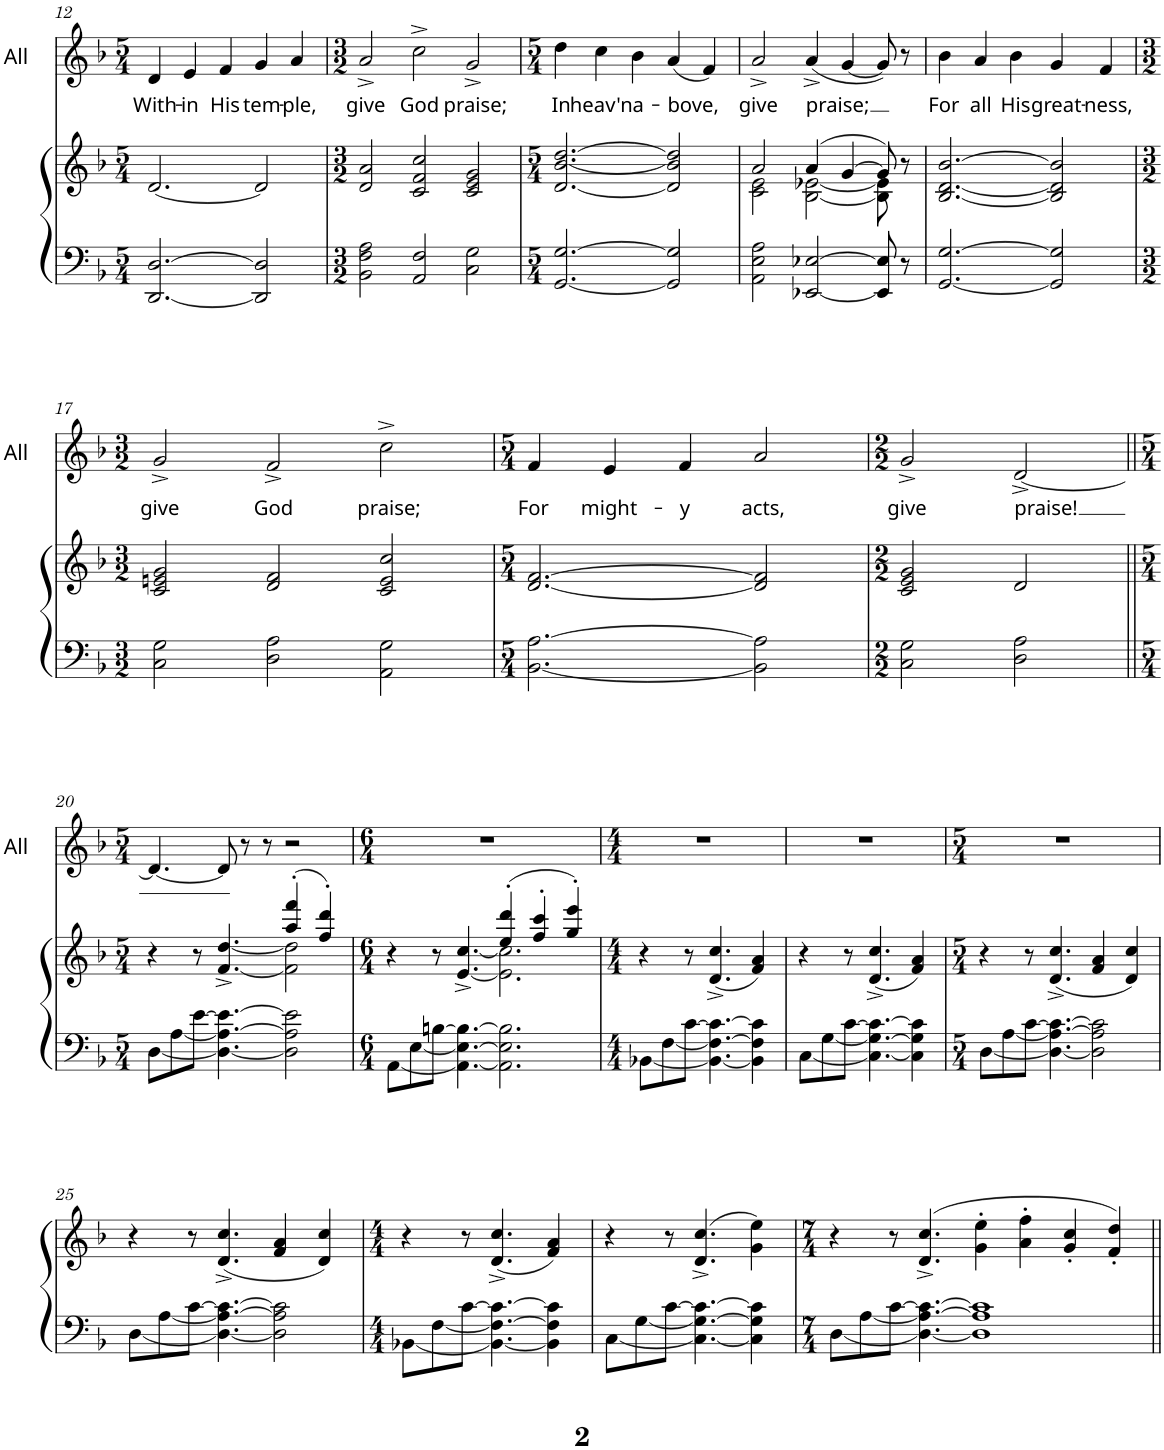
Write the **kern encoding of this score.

**kern	**kern	**kern	**text
*part2	*part2	*part1	*part1
*staff3	*staff2	*staff1	*staff1
*I"Harp	*	*I"All	*
*I'Hp	*	*I'All	*
!!LO:PB:g=z
*clefF4	*clefG2	*clefG2	*
*k[b-]	*k[b-]	*k[b-]	*
*M5/4	*M5/4	*M5/4	*
=12	=12	=12	=12
!	!	!	!LO:LY:b
[2.DD/ [2.D/	[2.d/	4d/	With-
!	!	!	!LO:LY:b
.	.	4e/	-in
!	!	!	!LO:LY:b
.	.	4f/	His
!	!	!	!LO:LY:b
2DD/] 2D/]	2d/]	4g/	tem-
!	!	!	!LO:LY:b
.	.	4a/	-ple,
=13	=13	=13	=13
*M3/2	*M3/2	*M3/2	*
!	!	!	!LO:LY:b
2BB-\ 2F\ 2A\	2d/ 2a/	2a^/	give
!	!	!	!LO:LY:b
2AA/ 2F/	2c/ 2f/ 2cc/	2cc^\	God
!	!	!	!LO:LY:b
2C\ 2G\	2c/ 2e/ 2g/	2g^/	praise;
=14	=14	=14	=14
*M5/4	*M5/4	*M5/4	*
!	!	!	!LO:LY:b
[2.GG/ [2.G/	[2.d/ [2.b-/ [2.dd/	4dd\	In
!	!	!	!LO:LY:b
.	.	4cc\	heav'n
!	!	!	!LO:LY:b
.	.	4b-\	a-
!	!	!	!LO:LY:b
2GG/] 2G/]	2d/] 2b-/] 2dd/]	(4a/	-bove,
.	.	4f/)	.
=15	=15	=15	=15
*	*^	*	*
!	!	!	!	!LO:LY:b
2AA\ 2E\ 2A\	2a/	2c\ 2e\	2a^/	give
!	!	!	!	!LO:LY:b
[2EE-X/ [2E-X/	(4a/	[2B-\ [2e-X\	(4a^/	praise;
.	[4g/	.	[4g/	.
8EE-/] 8E-/]	8g/])	8B-\] 8e-\]	8g/])	.
8r	8r	8ryy	8r	.
=16	=16	=16	=16	=16
!	!	!	!	!LO:LY:b
*	*v	*v	*	*
[2.GG/ [2.G/	[2.B-/ [2.d/ [2.b-/	4b-\	For
!	!	!	!LO:LY:b
.	.	4a/	all
!	!	!	!LO:LY:b
.	.	4b-\	His
!	!	!	!LO:LY:b
2GG/] 2G/]	2B-/] 2d/] 2b-/]	4g/	great-
!	!	!	!LO:LY:b
.	.	4f/	-ness,
!!LO:LB:g=z
=17	=17	=17	=17
*M3/2	*M3/2	*M3/2	*
!	!	!	!LO:LY:b
2C\ 2G\	2c/ 2en/ 2g/	2g^/	give
!	!	!	!LO:LY:b
2D\ 2A\	2d/ 2f/	2f^/	God
!	!	!	!LO:LY:b
2AA\ 2G\	2c/ 2e/ 2cc/	2cc^\	praise;
=18	=18	=18	=18
*M5/4	*M5/4	*M5/4	*
!	!	!	!LO:LY:b
[2.BB-\ [2.A\	[2.d/ [2.f/	4f/	For
!	!	!	!LO:LY:b
.	.	4e/	might-
!	!	!	!LO:LY:b
.	.	4f/	-y
!	!	!	!LO:LY:b
2BB-\] 2A\]	2d/] 2f/]	2a/	acts,
=19	=19	=19	=19
*M2/2	*M2/2	*M2/2	*
!	!	!	!LO:LY:b
2C\ 2G\	2c/ 2e/ 2g/	2g^/	give
!	!	!	!LO:LY:b
2D\ 2A\	2d/	[2d^/	praise!
!!LO:LB:g=z
=20||	=20||	=20||	=20||
*M5/4	*M5/4	*M5/4	*
*	*^	*	*
[<8D\L	4r	4ryy	4.d/_	.
[<8A\	.	.	.	.
[8e\J	8r	4ryy	.	.
4.D\_ 4.A\_ 4.e\_	[<4.f/^ [<4.dd/^	.	8d/]	.
.	.	4ryy	8r	.
.	.	.	8r	.
2D\] 2A\] 2e\]	(4aa/' 4fff/'	2f\] 2dd\]	2r	.
.	4ff/' 4ddd/')	.	.	.
=21	=21	=21	=21	=21
*M6/4	*M6/4	*	*M6/4	*
[<8AA\L	4r	4ryy	1.r	.
[<8E\	.	.	.	.
[8Bn\J	8r	4ryy	.	.
4.AA\_ 4.E\_ 4.B\_	[<4.e/^ [<4.cc/^	.	.	.
.	.	4ryy	.	.
2.AA\] 2.E\] 2.B\]	(4ee/' 4ddd/'	2.e\] 2.cc\]	.	.
.	4ff/' 4ccc/'	.	.	.
.	4gg/' 4eee/')	.	.	.
*	*v	*v	*	*
=22	=22	=22	=22
*M4/4	*M4/4	*M4/4	*
[<8BB-X\L	4r	1r	.
[<8F\	.	.	.
[8c\J	8r	.	.
4.BB-\_ 4.F\_ 4.c\_	(4.d/^ 4.cc/^	.	.
4BB-\] 4F\] 4c\]	4f/ 4a/)	.	.
=23	=23	=23	=23
[<8C\L	4r	1r	.
[<8G\	.	.	.
[8c\J	8r	.	.
4.C\_ 4.G\_ 4.c\_	(4.d/^ 4.cc/^	.	.
4C\] 4G\] 4c\]	4f/ 4a/)	.	.
=24	=24	=24	=24
*M5/4	*M5/4	*M5/4	*
[<8D\L	4r	4%5r	.
[<8A\	.	.	.
[8c\J	8r	.	.
4.D\_ 4.A\_ 4.c\_	(4.d/^ 4.cc/^	.	.
2D\] 2A\] 2c\]	4f/ 4a/	.	.
.	4d/ 4cc/)	.	.
!!LO:LB:g=z
=25	=25	=25	=25
[<8D\L	4r	4%5r	.
[<8A\	.	.	.
[8c\J	8r	.	.
4.D\_ 4.A\_ 4.c\_	(4.d/^ 4.cc/^	.	.
2D\] 2A\] 2c\]	4f/ 4a/	.	.
.	4d/ 4cc/)	.	.
=26	=26	=26	=26
*M4/4	*M4/4	*M4/4	*
[<8BB-X\L	4r	1r	.
[<8F\	.	.	.
[8c\J	8r	.	.
4.BB-\_ 4.F\_ 4.c\_	(4.d/^ 4.cc/^	.	.
4BB-\] 4F\] 4c\]	4f/ 4a/)	.	.
=27	=27	=27	=27
[<8C\L	4r	1r	.
[<8G\	.	.	.
[8c\J	8r	.	.
4.C\_ 4.G\_ 4.c\_	(4.d/^ 4.cc/^	.	.
4C\] 4G\] 4c\]	4g\ 4ee\)	.	.
=28	=28	=28	=28
*M7/4	*M7/4	*M7/4	*
[<8D\L	4r	1..r	.
[<8A\	.	.	.
[8c\J	8r	.	.
4.D\_ 4.A\_ 4.c\_	(4.d/^ 4.cc/^	.	.
1D] 1A] 1c]	4g\' 4ee\'	.	.
.	4a\' 4ff\'	.	.
.	4g/' 4cc/'	.	.
.	4f/' 4dd/')	.	.
=||	=||	=||	=||
*-	*-	*-	*-
